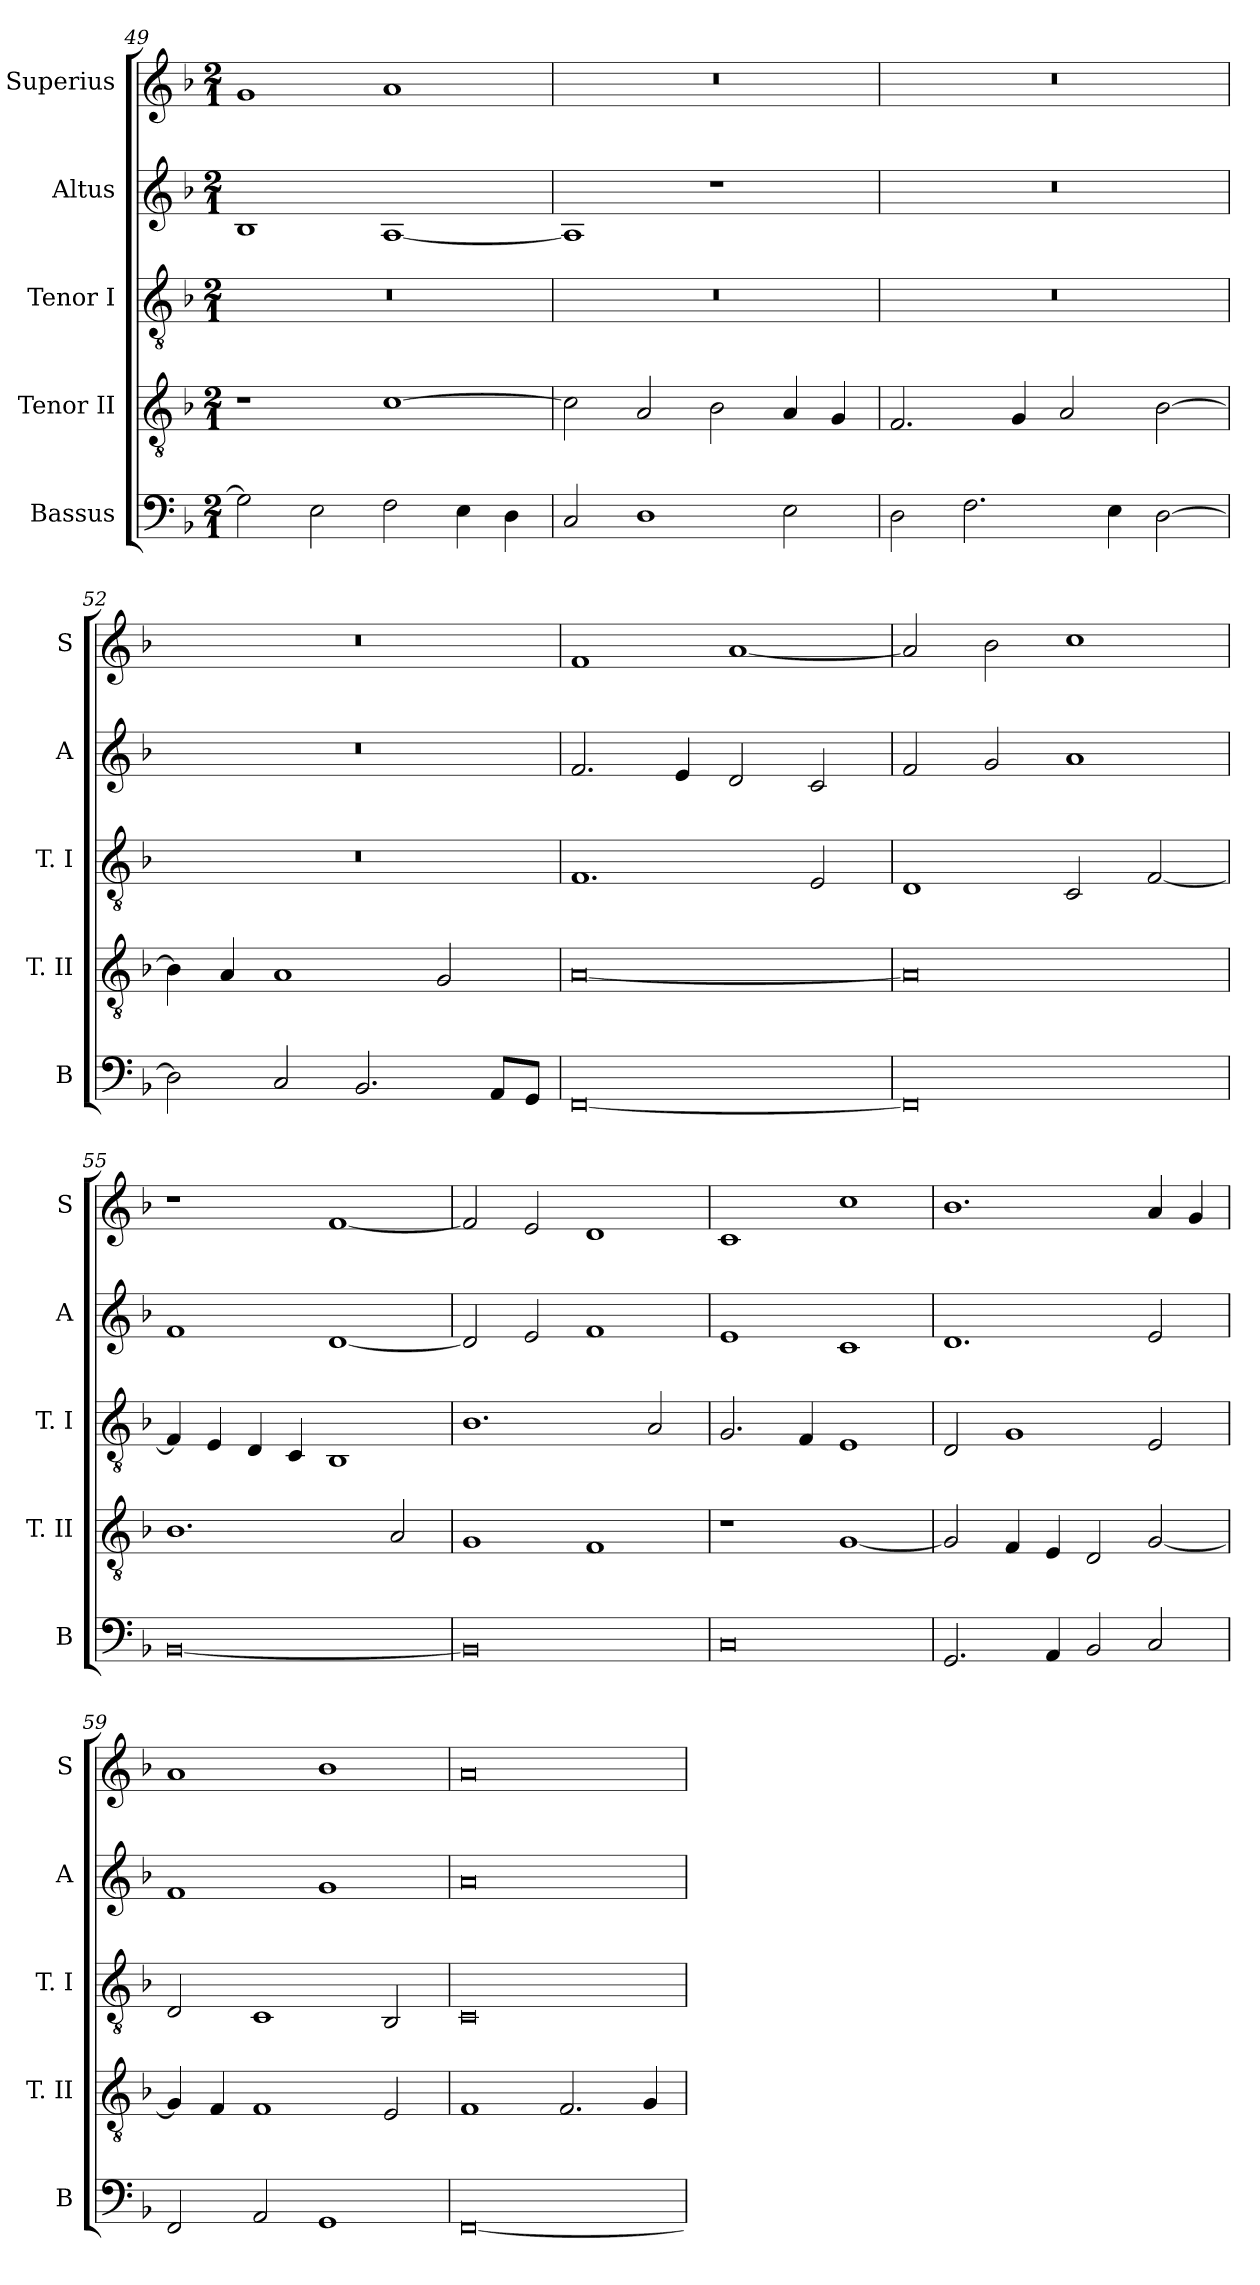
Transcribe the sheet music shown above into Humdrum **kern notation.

**kern	**kern	**kern	**kern	**kern
*part5	*part4	*part3	*part2	*part1
*staff5	*staff4	*staff3	*staff2	*staff1
*I"Bassus	*I"Tenor II	*I"Tenor I	*I"Altus	*I"Superius
*I'B	*I'T. II	*I'T. I	*I'A	*I'S
*clefF4	*clefGv2	*clefGv2	*clefG2	*clefG2
*k[b-]	*k[b-]	*k[b-]	*k[b-]	*k[b-]
*F:	*F:	*F:	*F:	*F:
*M2/1	*M2/1	*M2/1	*M2/1	*M2/1
=49	=49	=49	=49	=49
2G]	1r	0r	1B-	1g
2E	.	.	.	.
2F	[1c	.	[1A	1a
4E	.	.	.	.
4D	.	.	.	.
=50	=50	=50	=50	=50
2C	2c]	0r	1A]	0r
1D	2A	.	.	.
.	2B-	.	1r	.
2E	4A	.	.	.
.	4G	.	.	.
=51	=51	=51	=51	=51
2D	2.F	0r	0r	0r
2.F	.	.	.	.
.	4G	.	.	.
.	2A	.	.	.
4E	.	.	.	.
[2D	[2B-	.	.	.
=52	=52	=52	=52	=52
2D]	4B-]	0r	0r	0r
.	4A	.	.	.
2C	1A	.	.	.
2.BB-	.	.	.	.
.	2G	.	.	.
8AAL	.	.	.	.
8GGJ	.	.	.	.
=53	=53	=53	=53	=53
[0FF	[0A	1.F	2.f	1f
.	.	.	4e	.
.	.	.	2d	[1a
.	.	2E	2c	.
=54	=54	=54	=54	=54
0FF]	0A]	1D	2f	2a]
.	.	.	2g	2b-
.	.	2C	1a	1cc
.	.	[2F	.	.
=55	=55	=55	=55	=55
[0BB-	1.B-	4F]	1f	1r
.	.	4E	.	.
.	.	4D	.	.
.	.	4C	.	.
.	.	1BB-	[1d	[1f
.	2A	.	.	.
=56	=56	=56	=56	=56
0BB-]	1G	1.B-	2d]	2f]
.	.	.	2e	2e
.	1F	.	1f	1d
.	.	2A	.	.
=57	=57	=57	=57	=57
0C	1r	2.G	1e	1c
.	.	4F	.	.
.	[1G	1E	1c	1cc
=58	=58	=58	=58	=58
2.GG	2G]	2D	1.d	1.b-
.	4F	1G	.	.
4AA	4E	.	.	.
2BB-	2D	.	.	.
2C	[2G	2E	2e	4a
.	.	.	.	4g
=59	=59	=59	=59	=59
2FF	4G]	2D	1f	1a
.	4F	.	.	.
2AA	1F	1C	.	.
1GG	.	.	1g	1b-
.	2E	2BB-	.	.
=60	=60	=60	=60	=60
[0FF	1F	0C	0a	0a
.	2.F	.	.	.
.	4G	.	.	.
=	=	=	=	=
*-	*-	*-	*-	*-
